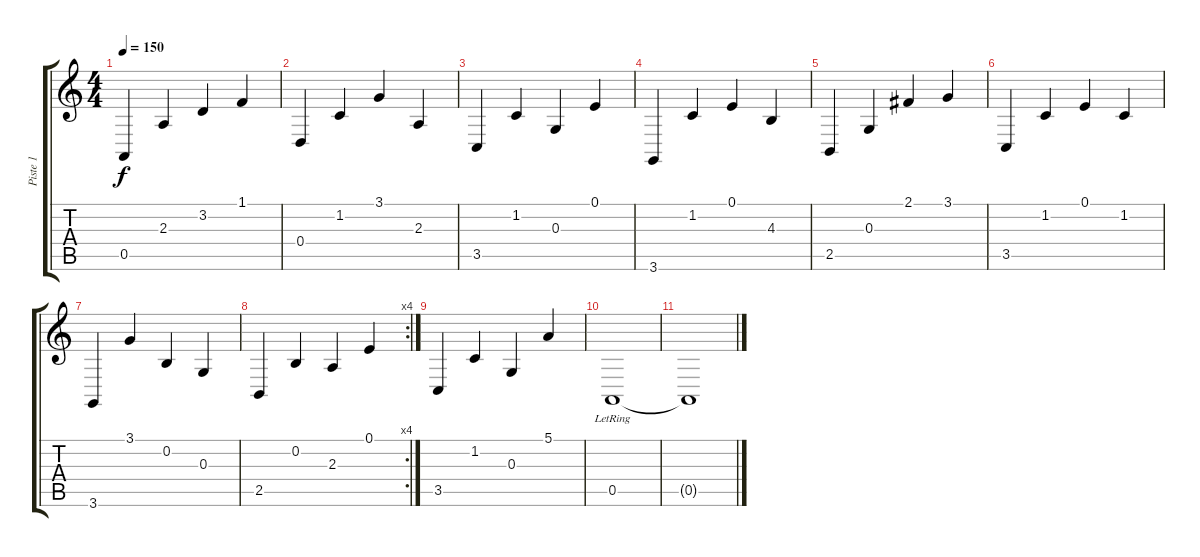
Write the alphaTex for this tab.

\track ("Piste 1" "Piste 1") {instrument acousticgrandpiano}
\staff {score tabs}
\tuning (E4 B3 G3 D3 A2 E2) {hide}
\ts (4 4)
\tempo 150
\clef g2
\ks c
0.5.4{dy f} 2.3.4 3.2.4 1.1.4 |
0.4.4 1.2.4 3.1.4 2.3.4 |
3.5.4 1.2.4 0.3.4 0.1.4 |
3.6.4 1.2.4 0.1.4 4.3.4 |
2.5.4 0.3.4 2.1.4 3.1.4 |
3.5.4 1.2.4 0.1.4 1.2.4 |
3.6.4 3.1.4 0.2.4 0.3.4 |
\rc 4
2.5.4 0.2.4 2.3.4 0.1.4 |
3.5.4 1.2.4 0.3.4 5.1.4 |
0.5{lr}.1 |
0.5{t}.1
